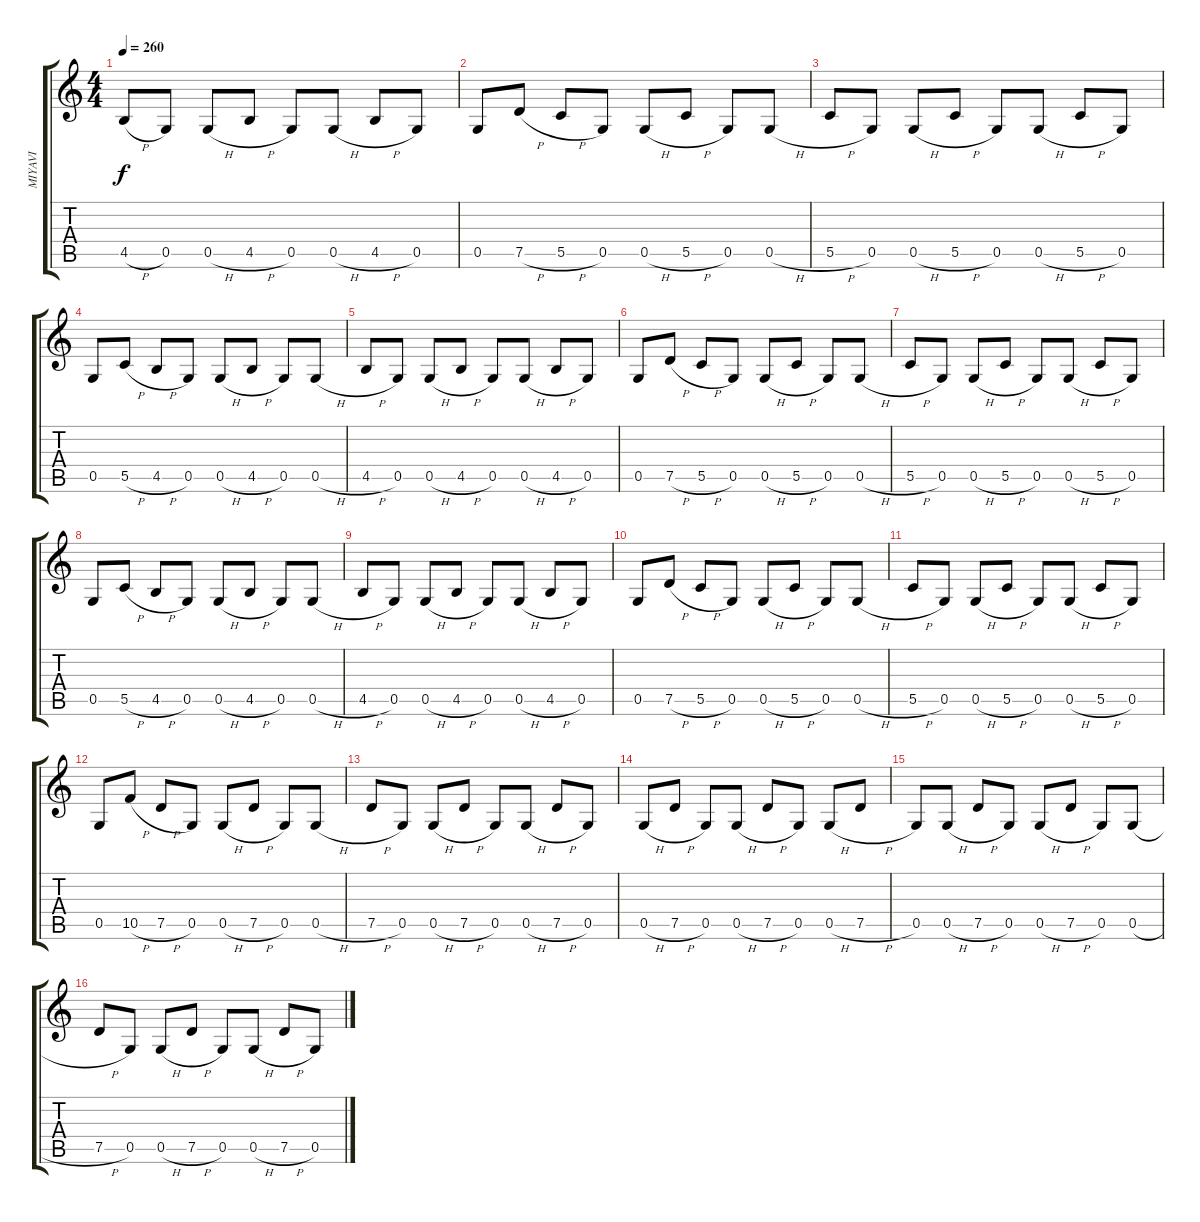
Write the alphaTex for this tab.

\track ("MIYAVI" "MIYAVI") {instrument electricguitarclean}
\staff {score tabs}
\tuning (D4 A3 F3 C3 G2 D2) {hide}
\ts (4 4)
\tempo 260
\clef g2
\ks c
4.5{h}.8{dy f} 0.5.8 0.5{h}.8 4.5{h}.8 0.5.8 0.5{h}.8 4.5{h}.8 0.5.8 |
0.5.8 7.5{h}.8 5.5{h}.8 0.5.8 0.5{h}.8 5.5{h}.8 0.5.8 0.5{h}.8 |
5.5{h}.8 0.5.8 0.5{h}.8 5.5{h}.8 0.5.8 0.5{h}.8 5.5{h}.8 0.5.8 |
0.5.8 5.5{h}.8 4.5{h}.8 0.5.8 0.5{h}.8 4.5{h}.8 0.5.8 0.5{h}.8 |
4.5{h}.8 0.5.8 0.5{h}.8 4.5{h}.8 0.5.8 0.5{h}.8 4.5{h}.8 0.5.8 |
0.5.8 7.5{h}.8 5.5{h}.8 0.5.8 0.5{h}.8 5.5{h}.8 0.5.8 0.5{h}.8 |
5.5{h}.8 0.5.8 0.5{h}.8 5.5{h}.8 0.5.8 0.5{h}.8 5.5{h}.8 0.5.8 |
0.5.8 5.5{h}.8 4.5{h}.8 0.5.8 0.5{h}.8 4.5{h}.8 0.5.8 0.5{h}.8 |
4.5{h}.8 0.5.8 0.5{h}.8 4.5{h}.8 0.5.8 0.5{h}.8 4.5{h}.8 0.5.8 |
0.5.8 7.5{h}.8 5.5{h}.8 0.5.8 0.5{h}.8 5.5{h}.8 0.5.8 0.5{h}.8 |
5.5{h}.8 0.5.8 0.5{h}.8 5.5{h}.8 0.5.8 0.5{h}.8 5.5{h}.8 0.5.8 |
0.5.8 10.5{h}.8 7.5{h}.8 0.5.8 0.5{h}.8 7.5{h}.8 0.5.8 0.5{h}.8 |
7.5{h}.8 0.5.8 0.5{h}.8 7.5{h}.8 0.5.8 0.5{h}.8 7.5{h}.8 0.5.8 |
0.5{h}.8 7.5{h}.8 0.5.8 0.5{h}.8 7.5{h}.8 0.5.8 0.5{h}.8 7.5{h}.8 |
0.5.8 0.5{h}.8 7.5{h}.8 0.5.8 0.5{h}.8 7.5{h}.8 0.5.8 0.5{h}.8 |
7.5{h}.8 0.5.8 0.5{h}.8 7.5{h}.8 0.5.8 0.5{h}.8 7.5{h}.8 0.5.8
